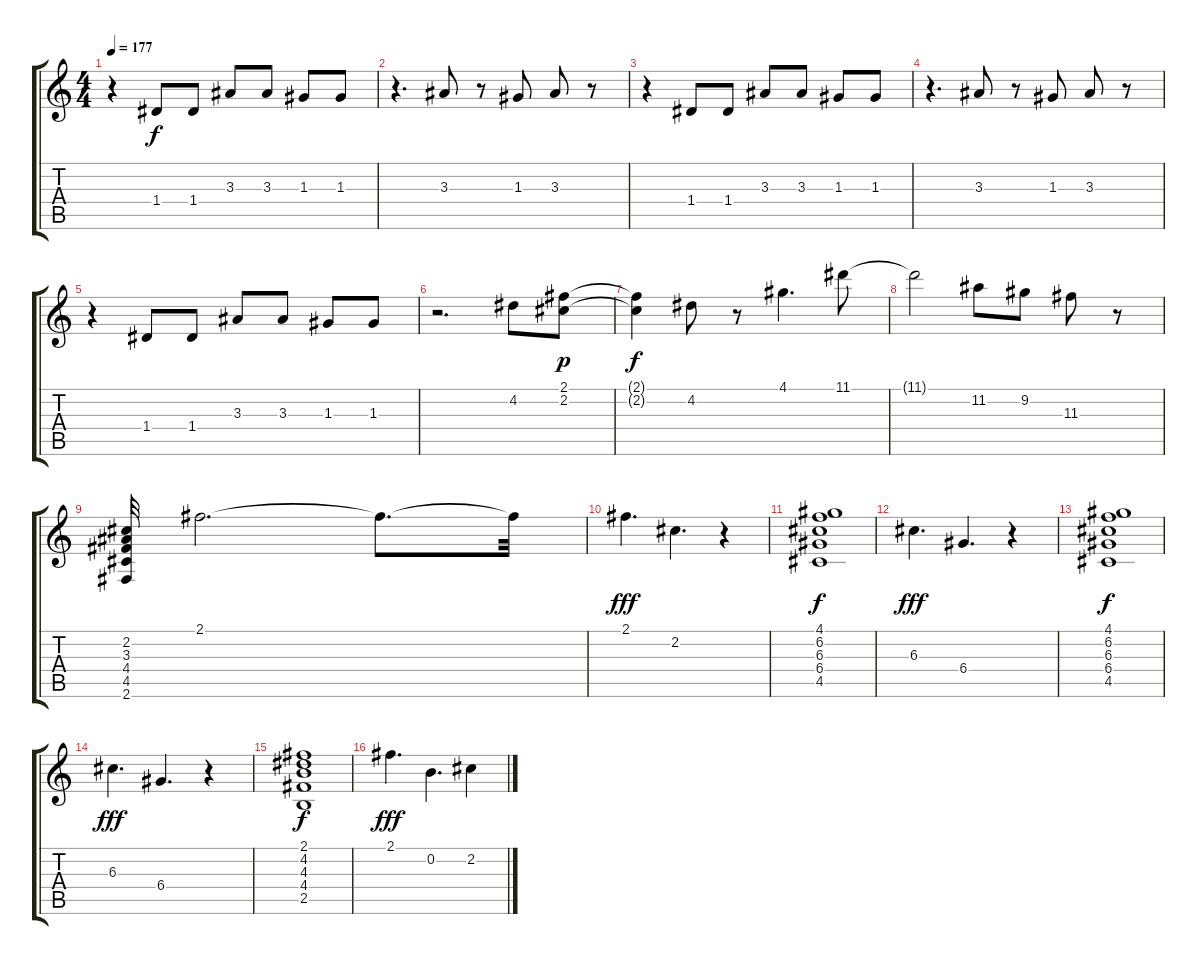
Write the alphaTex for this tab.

\track "" {instrument overdrivenguitar}
\staff {score tabs}
\tuning (E4 B3 G3 D3 A2 E2) {hide}
\ts (4 4)
\tempo 177
\clef g2
\ks c
r.4{dy f} 1.4.8 1.4.8 3.3.8 3.3.8 1.3.8 1.3.8 |
r.4{d} 3.3.8 r.8 1.3.8 3.3.8 r.8 |
r.4 1.4.8 1.4.8 3.3.8 3.3.8 1.3.8 1.3.8 |
r.4{d} 3.3.8 r.8 1.3.8 3.3.8 r.8 |
r.4 1.4.8 1.4.8 3.3.8 3.3.8 1.3.8 1.3.8 |
r.2{d} 4.2.8 (2.1 2.2).8{dy p} |
(2.1{t} 2.2{t}).4{dy f} 4.2.8 r.8 4.1.4{d} 11.1.8 |
11.1{t}.2 11.2.8 9.2.8 11.3.8 r.8 |
(2.2 3.3 4.4 4.5 2.6).32 2.1.2{d} 2.1{t}.8{d} 2.1{t}.32 |
2.1.4{d dy fff} 2.2.4{d} r.4 |
(4.1 6.2 6.3 6.4 4.5).1{dy f} |
6.3.4{d dy fff} 6.4.4{d} r.4 |
(4.1 6.2 6.3 6.4 4.5).1{dy f} |
6.3.4{d dy fff} 6.4.4{d} r.4 |
(2.1 4.2 4.3 4.4 2.5).1{dy f} |
2.1.4{d dy fff} 0.2.4{d} 2.2.4
